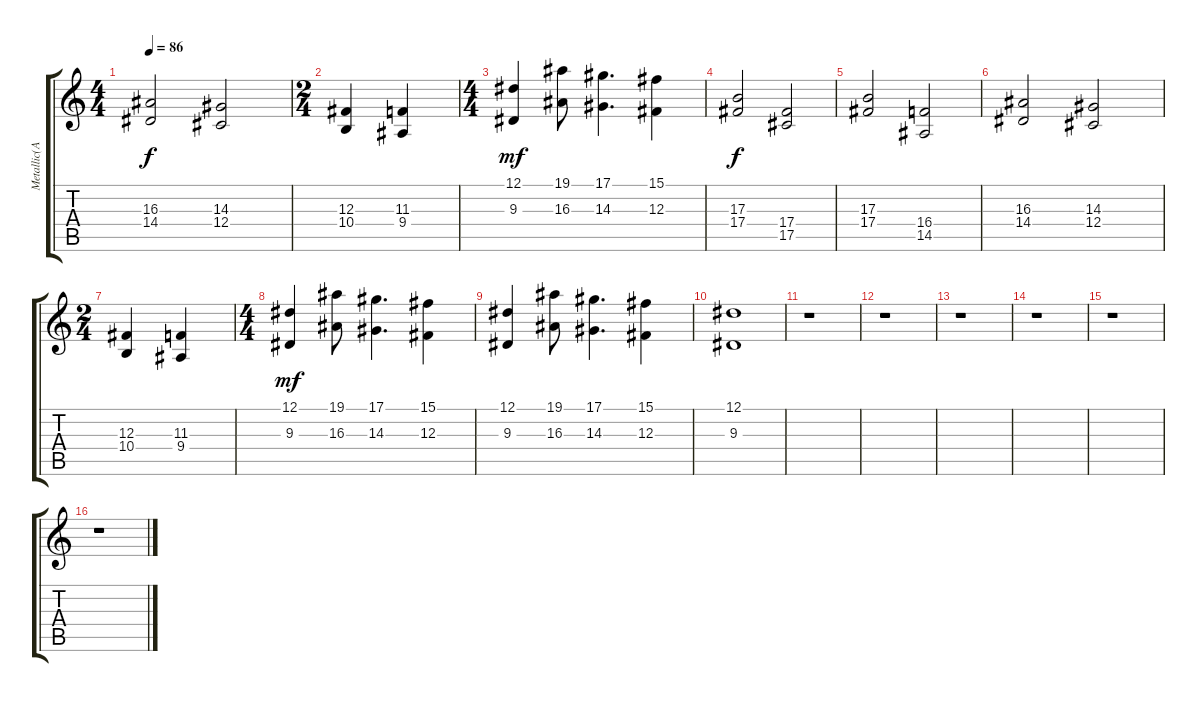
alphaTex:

\track ("Metallic(A)" "Metallic(A") {instrument pad6metallic}
\staff {score tabs}
\tuning (Eb4 Bb3 Gb3 Db3 Ab2 Eb2) {hide}
\ts (4 4)
\tempo 86
\clef g2
\ks c
(16.3 14.4).2{dy f} (14.3 12.4).2 |
\ts (2 4)
(12.3 10.4).4 (11.3 9.4).4 |
\ts (4 4)
(12.1 9.3).4{dy mf} (19.1 16.3).8 (17.1 14.3).4{d} (15.1 12.3).4 |
(17.3 17.4).2{dy f} (17.4 17.5).2 |
(17.3 17.4).2 (16.4 14.5).2 |
(16.3 14.4).2 (14.3 12.4).2 |
\ts (2 4)
(12.3 10.4).4 (11.3 9.4).4 |
\ts (4 4)
(12.1 9.3).4{dy mf} (19.1 16.3).8 (17.1 14.3).4{d} (15.1 12.3).4 |
(12.1 9.3).4 (19.1 16.3).8 (17.1 14.3).4{d} (15.1 12.3).4 |
(12.1 9.3).1 |
r.1 |
r.1 |
r.1 |
r.1 |
r.1 |
r.1
